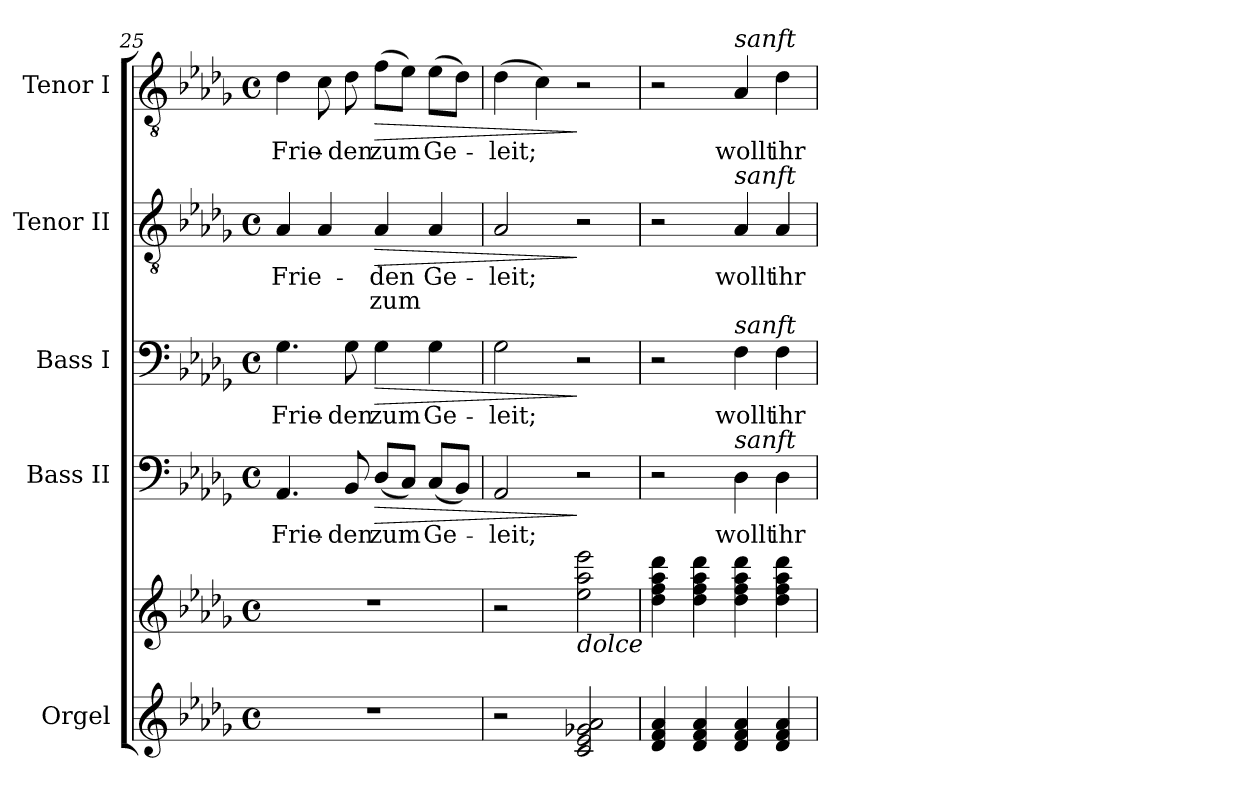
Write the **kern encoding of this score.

**kern	**kern	**kern	**text	**dynam	**kern	**text	**dynam	**kern	**text	**text	**dynam	**kern	**text	**dynam
*part5	*part5	*part4	*part4	*part4	*part3	*part3	*part3	*part2	*part2	*part2	*part2	*part1	*part1	*part1
*staff6	*staff5	*staff4	*staff4	*staff4	*staff3	*staff3	*staff3	*staff2	*staff2	*staff2	*staff2	*staff1	*staff1	*staff1
*I"Orgel	*	*I"Bass II	*	*	*I"Bass I	*	*	*I"Tenor II	*	*	*	*I"Tenor I	*	*
*I'Org.	*	*I'B.	*	*	*I'B.	*	*	*I'T.	*	*	*	*I'T.	*	*
*clefG2	*clefG2	*clefF4	*	*	*clefF4	*	*	*clefGv2	*	*	*	*clefGv2	*	*
*	*	*	*	*	*	*	*	*ITrd7c12	*	*	*	*ITrd7c12	*	*
*k[b-e-a-d-g-]	*k[b-e-a-d-g-]	*k[b-e-a-d-g-]	*	*	*k[b-e-a-d-g-]	*	*	*k[b-e-a-d-g-]	*	*	*	*k[b-e-a-d-g-]	*	*
*D-:	*D-:	*D-:	*	*	*D-:	*	*	*D-:	*	*	*	*D-:	*	*
*M4/4	*M4/4	*M4/4	*	*	*M4/4	*	*	*M4/4	*	*	*	*M4/4	*	*
*met(c)	*met(c)	*met(c)	*	*	*met(c)	*	*	*met(c)	*	*	*	*met(c)	*	*
=25	=25	=25	=25	=25	=25	=25	=25	=25	=25	=25	=25	=25	=25	=25
!	!	!	!LO:LY:b:color=#000000	!	!	!	!	!	!	!	!	!	!	!
!	!	!	!	!	!	!LO:LY:b:color=#000000	!	!	!	!	!	!	!	!
!	!	!	!	!	!	!	!	!	!LO:LY:b:color=#000000	!	!	!	!	!
!	!	!	!	!	!	!	!	!	!	!	!	!	!LO:LY:b:color=#000000	!
1r	1r	4.AA-i/	Frie-	.	4.G-i\	Frie-	.	4AA-i/	Frie-	.	.	4D-i\	Frie-	.
.	.	.	.	.	.	.	.	4AA-i/	.	.	.	8Ci\	.	.
!	!	!	!LO:LY:b:color=#000000	!	!	!	!	!	!	!	!	!	!	!
!	!	!	!	!	!	!LO:LY:b:color=#000000	!	!	!	!	!	!	!	!
!	!	!	!	!	!	!	!	!	!	!	!	!	!LO:LY:b:color=#000000	!
.	.	8BB-i/	-den	.	8G-i\	-den	.	.	.	.	.	8D-i\	-den	.
!	!	!	!LO:LY:b:color=#000000	!LO:HP:b	!	!	!	!	!	!	!	!	!	!
!	!	!	!	!	!	!LO:LY:b:color=#000000	!LO:HP:b	!	!	!	!	!	!	!
!	!	!	!	!	!	!	!	!	!LO:LY:b:color=#000000	!LO:LY:b:color=#000000	!LO:HP:b	!	!	!
!	!	!	!	!	!	!	!	!	!	!	!	!	!LO:LY:b:color=#000000	!LO:HP:b
.	.	(8D-i/L	zum	>	4G-i\	zum	>	4AA-i/	-den	zum	>	(8Fi\L	zum	>
.	.	8Ci/J)	.	.	.	.	.	.	.	.	.	8E-i\J)	.	.
!	!	!	!LO:LY:b:color=#000000	!	!	!	!	!	!	!	!	!	!	!
!	!	!	!	!	!	!LO:LY:b:color=#000000	!	!	!	!	!	!	!	!
!	!	!	!	!	!	!	!	!	!LO:LY:b:color=#000000	!	!	!	!	!
!	!	!	!	!	!	!	!	!	!	!	!	!	!LO:LY:b:color=#000000	!
.	.	(8Ci/L	Ge-	.	4G-i\	Ge-	.	4AA-i/	Ge-	.	.	(8E-i\L	Ge-	.
.	.	8BB-i/J)	.	.	.	.	.	.	.	.	.	8D-i\J)	.	.
=26	=26	=26	=26	=26	=26	=26	=26	=26	=26	=26	=26	=26	=26	=26
!	!	!	!LO:LY:b:color=#000000	!	!	!	!	!	!	!	!	!	!	!
!	!	!	!	!	!	!LO:LY:b:color=#000000	!	!	!	!	!	!	!	!
!	!	!	!	!	!	!	!	!	!LO:LY:b:color=#000000	!	!	!	!	!
!	!	!	!	!	!	!	!	!	!	!	!	!	!LO:LY:b:color=#000000	!
2r	2r	2AA-i/	-leit;	.	2G-i\	-leit;	.	2AA-i/	-leit;	.	.	(4D-i\	-leit;	.
.	.	.	.	.	.	.	.	.	.	.	.	4Ci\)	.	.
!	!LO:TX:b:i:t=dolce	!	!	!	!	!	!	!	!	!	!	!	!	!
2ci/ 2e-i 2g-Xi 2a-i	2ee-i\ 2aa-i 2eee-i	2r	.	]	2r	.	]	2r	.	.	]	2r	.	]
=27	=27	=27	=27	=27	=27	=27	=27	=27	=27	=27	=27	=27	=27	=27
4d-i/ 4fi 4a-i	4dd-i\ 4ffi 4aa-i 4ddd-i	2r	.	.	2r	.	.	2r	.	.	.	2r	.	.
4d-i/ 4fi 4a-i	4dd-i\ 4ffi 4aa-i 4ddd-i	.	.	.	.	.	.	.	.	.	.	.	.	.
!	!	!	!LO:LY:b:color=#000000	!	!	!	!	!	!	!	!	!	!	!
!	!	!	!	!	!	!LO:LY:b:color=#000000	!	!	!	!	!	!	!	!
!	!	!	!	!	!	!	!	!	!LO:LY:b:color=#000000	!	!	!	!	!
!	!	!	!	!	!	!	!	!	!	!	!	!LO:TX:a:i:t=sanft	!	!
!	!	!	!	!	!	!	!	!LO:TX:a:i:t=sanft	!	!	!	!	!	!
!	!	!	!	!	!LO:TX:a:i:t=sanft	!	!	!	!	!	!	!	!	!
!	!	!LO:TX:a:i:t=sanft	!	!	!	!	!	!	!	!	!	!	!	!
!	!	!	!	!	!	!	!	!	!	!	!	!	!LO:LY:b:color=#000000	!
4d-i/ 4fi 4a-i	4dd-i\ 4ffi 4aa-i 4ddd-i	4D-i\	wollt	.	4Fi\	wollt	.	4AA-i/	wollt	.	.	4AA-i/	wollt	.
!	!	!	!LO:LY:b:color=#000000	!	!	!	!	!	!	!	!	!	!	!
!	!	!	!	!	!	!LO:LY:b:color=#000000	!	!	!	!	!	!	!	!
!	!	!	!	!	!	!	!	!	!LO:LY:b:color=#000000	!	!	!	!	!
!	!	!	!	!	!	!	!	!	!	!	!	!	!LO:LY:b:color=#000000	!
4d-i/ 4fi 4a-i	4dd-i\ 4ffi 4aa-i 4ddd-i	4D-i\	ihr	.	4Fi\	ihr	.	4AA-i/	ihr	.	.	4D-i\	ihr	.
=	=	=	=	=	=	=	=	=	=	=	=	=	=	=
*-	*-	*-	*-	*-	*-	*-	*-	*-	*-	*-	*-	*-	*-	*-
